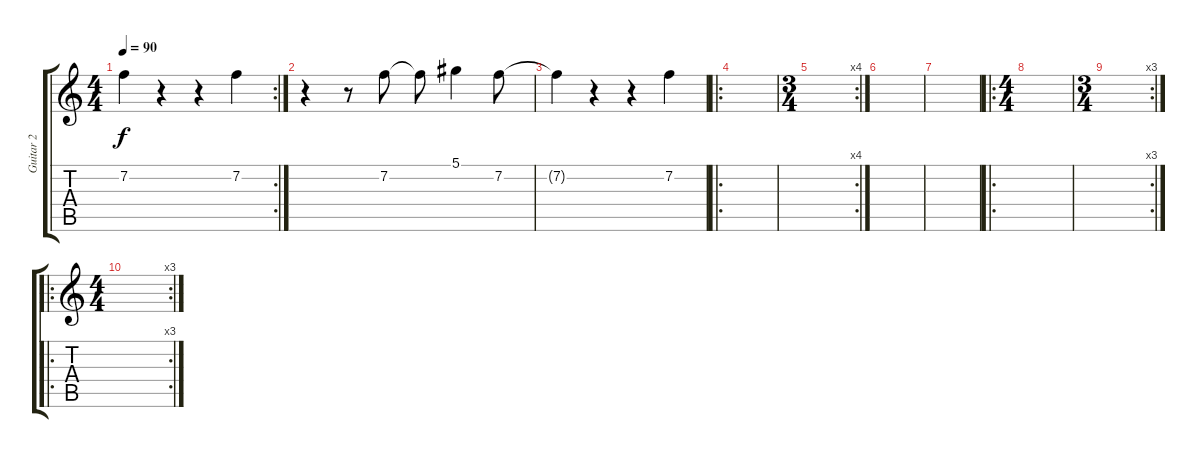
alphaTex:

\track ("Guitar 2" "Guitar 2") {instrument overdrivenguitar}
\staff {score tabs}
\tuning (Eb4 Bb3 Gb3 Db3 Ab2 Db2) {hide}
\rc 2
\ts (4 4)
\tempo 90
\clef g2
\ks c
7.2{t}.4{dy f} r.4 r.4 7.2.4 |
r.4 r.8 7.2.8 7.2{t}.8 5.1.4 7.2.8 |
7.2{t}.4 r.4 r.4 7.2.4 |
\ro
|
\rc 4
\ts (3 4)
|
|
|
\ro
\ts (4 4)
|
\rc 3
\ts (3 4)
|
\ro
\rc 3
\ts (4 4)
